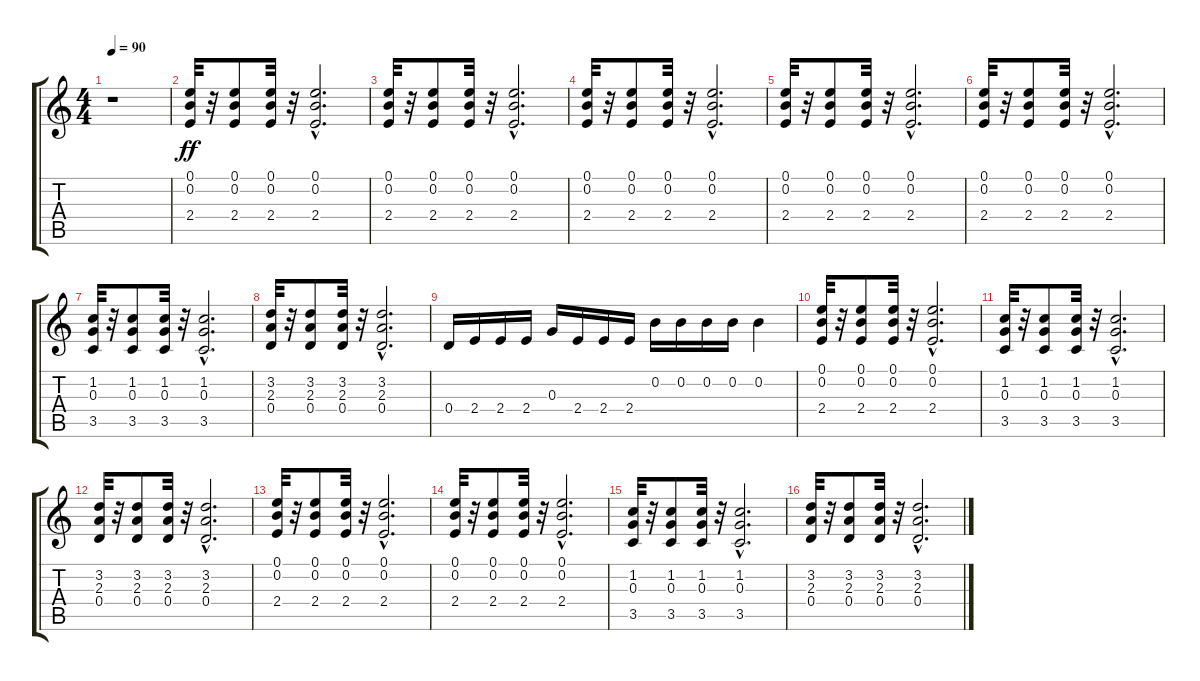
\track "" {instrument overdrivenguitar}
\staff {score tabs}
\tuning (E4 B3 G3 D3 A2 E2) {hide}
\ts (4 4)
\tempo 90
\clef g2
\ks c
r.1{dy ff instrument overdrivenguitar} |
(0.1 0.2 2.4).32 r.32 (0.1 0.2 2.4).8 (0.1 0.2 2.4).32 r.32 (0.1{hac} 0.2{hac} 2.4{hac}).2{d} |
(0.1 0.2 2.4).32 r.32 (0.1 0.2 2.4).8 (0.1 0.2 2.4).32 r.32 (0.1{hac} 0.2{hac} 2.4{hac}).2{d} |
(0.1 0.2 2.4).32 r.32 (0.1 0.2 2.4).8 (0.1 0.2 2.4).32 r.32 (0.1{hac} 0.2{hac} 2.4{hac}).2{d} |
(0.1 0.2 2.4).32 r.32 (0.1 0.2 2.4).8 (0.1 0.2 2.4).32 r.32 (0.1{hac} 0.2{hac} 2.4{hac}).2{d} |
(0.1 0.2 2.4).32 r.32 (0.1 0.2 2.4).8 (0.1 0.2 2.4).32 r.32 (0.1{hac} 0.2{hac} 2.4{hac}).2{d} |
(1.2 0.3 3.5).32 r.32 (1.2 0.3 3.5).8 (1.2 0.3 3.5).32 r.32 (1.2{hac} 0.3{hac} 3.5{hac}).2{d} |
(3.2 2.3 0.4).32 r.32 (3.2 2.3 0.4).8 (3.2 2.3 0.4).32 r.32 (3.2{hac} 2.3{hac} 0.4{hac}).2{d} |
0.4.16 2.4.16 2.4.16 2.4.16 0.3.16 2.4.16 2.4.16 2.4.16 0.2.16 0.2.16 0.2.16 0.2.16 0.2.4 |
(0.1 0.2 2.4).32 r.32 (0.1 0.2 2.4).8 (0.1 0.2 2.4).32 r.32 (0.1{hac} 0.2{hac} 2.4{hac}).2{d} |
(1.2 0.3 3.5).32 r.32 (1.2 0.3 3.5).8 (1.2 0.3 3.5).32 r.32 (1.2{hac} 0.3{hac} 3.5{hac}).2{d} |
(3.2 2.3 0.4).32 r.32 (3.2 2.3 0.4).8 (3.2 2.3 0.4).32 r.32 (3.2{hac} 2.3{hac} 0.4{hac}).2{d} |
(0.1 0.2 2.4).32 r.32 (0.1 0.2 2.4).8 (0.1 0.2 2.4).32 r.32 (0.1{hac} 0.2{hac} 2.4{hac}).2{d} |
(0.1 0.2 2.4).32 r.32 (0.1 0.2 2.4).8 (0.1 0.2 2.4).32 r.32 (0.1{hac} 0.2{hac} 2.4{hac}).2{d} |
(1.2 0.3 3.5).32 r.32 (1.2 0.3 3.5).8 (1.2 0.3 3.5).32 r.32 (1.2{hac} 0.3{hac} 3.5{hac}).2{d} |
(3.2 2.3 0.4).32 r.32 (3.2 2.3 0.4).8 (3.2 2.3 0.4).32 r.32 (3.2{hac} 2.3{hac} 0.4{hac}).2{d}
